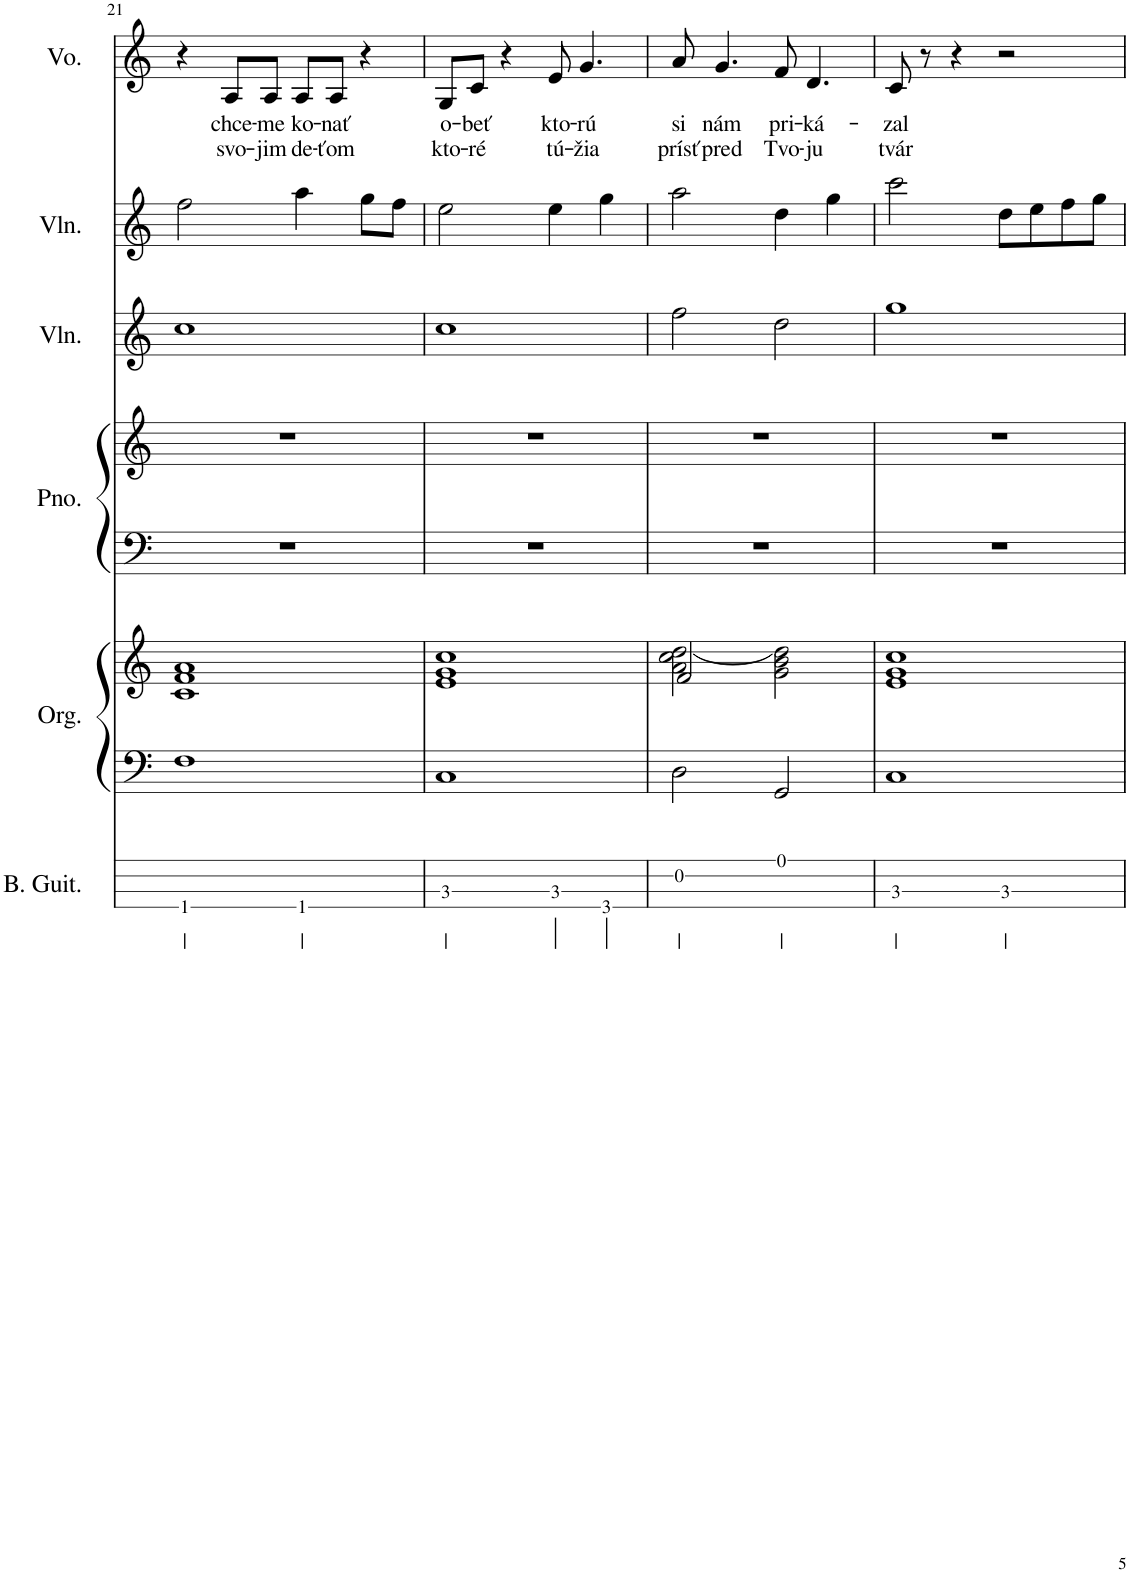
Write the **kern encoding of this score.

**kern	**kern	**kern	**kern	**kern	**kern	**kern	**kern	**kern	**text	**text
*part7	*part6	*part5	*part5	*part4	*part4	*part3	*part2	*part1	*part1	*part1
*staff9	*staff8	*staff7	*staff6	*staff5	*staff4	*staff3	*staff2	*staff1	*staff1	*staff1
*I"Bass Guitar	*I"Bass Guitar	*I"Organ	*	*I"Piano	*	*I"Violin	*I"Violin	*I"Voice	*	*
*I'B. Guit.	*I'B. Guit.	*I'Org.	*	*I'Pno.	*	*I'Vln.	*I'Vln.	*I'Vo.	*	*
!!LO:PB:g=z
*clefF4	*	*clefF4	*clefG2	*clefF4	*clefG2	*clefG2	*clefG2	*clefG2	*	*
*Trd7c12	*Trd7c12	*	*	*	*	*	*	*	*	*
*k[]	*k[]	*k[]	*k[]	*k[]	*k[]	*k[]	*k[]	*k[]	*	*
*M4/4	*M4/4	*M4/4	*M4/4	*M4/4	*M4/4	*M4/4	*M4/4	*M4/4	*	*
=21	=21	=21	=21	=21	=21	=21	=21	=21	=21	=21
2FF	2FF\	1F	1c 1f 1a	1r	1r	1cc	2ff\	4r	.	.
!	!	!	!	!	!	!	!	!	!LO:LY:b	!LO:LY:b
.	.	.	.	.	.	.	.	8A/L	chce-	svo-
!	!	!	!	!	!	!	!	!	!LO:LY:b	!LO:LY:b
.	.	.	.	.	.	.	.	8A/J	-me	-jim
!	!	!	!	!	!	!	!	!	!LO:LY:b	!LO:LY:b
2FF	2FF\	.	.	.	.	.	4aa\	8A/L	ko-	de-
!	!	!	!	!	!	!	!	!	!LO:LY:b	!LO:LY:b
.	.	.	.	.	.	.	.	8A/J	-nať	-ťom
.	.	.	.	.	.	.	8gg\L	4r	.	.
.	.	.	.	.	.	.	8ff\J	.	.	.
=22	=22	=22	=22	=22	=22	=22	=22	=22	=22	=22
!	!	!	!	!	!	!	!	!	!LO:LY:b	!LO:LY:b
2C	2C\	1C	1e 1g 1cc	1r	1r	1cc	2ee\	8G/L	o-	kto-
!	!	!	!	!	!	!	!	!	!LO:LY:b	!LO:LY:b
.	.	.	.	.	.	.	.	8c/J	-beť	-ré
.	.	.	.	.	.	.	.	4r	.	.
!	!	!	!	!	!	!	!	!	!LO:LY:b	!LO:LY:b
4C	4C\	.	.	.	.	.	4ee\	8e/	kto-	tú-
!	!	!	!	!	!	!	!	!	!LO:LY:b	!LO:LY:b
.	.	.	.	.	.	.	.	4.g/	-rú	-žia
4GG	4GG\	.	.	.	.	.	4gg\	.	.	.
=23	=23	=23	=23	=23	=23	=23	=23	=23	=23	=23
*	*	*	*^	*	*	*	*	*	*	*
!	!	!	!	!	!	!	!	!	!	!LO:LY:b	!LO:LY:b
2D	2D\	2D\	2f/	2a\ 2cc\ [2dd\	1r	1r	2ff\	2aa\	8a/	si	prísť
!	!	!	!	!	!	!	!	!	!	!LO:LY:b	!LO:LY:b
.	.	.	.	.	.	.	.	.	4.g/	nám	pred
!	!	!	!	!	!	!	!	!	!	!LO:LY:b	!LO:LY:b
2G	2G\	2GG/	2g\ 2b\ 2dd\]	2ryy	.	.	2dd\	4dd\	8f/	pri-	Tvo-
!	!	!	!	!	!	!	!	!	!	!LO:LY:b	!LO:LY:b
.	.	.	.	.	.	.	.	.	4.d/	-ká-	-ju
.	.	.	.	.	.	.	.	4gg\	.	.	.
=24	=24	=24	=24	=24	=24	=24	=24	=24	=24	=24	=24
!	!	!	!	!	!	!	!	!	!	!LO:LY:b	!LO:LY:b
2C	2C\	1C	1g	1e 1cc	1r	1r	1gg	2ccc\	8c/	-zal	tvár
.	.	.	.	.	.	.	.	.	8r	.	.
.	.	.	.	.	.	.	.	.	4r	.	.
2C	2C\	.	.	.	.	.	.	8dd\L	2r	.	.
.	.	.	.	.	.	.	.	8ee\	.	.	.
.	.	.	.	.	.	.	.	8ff\	.	.	.
.	.	.	.	.	.	.	.	8gg\J	.	.	.
*	*	*	*v	*v	*	*	*	*	*	*	*
=	=	=	=	=	=	=	=	=	=	=
*-	*-	*-	*-	*-	*-	*-	*-	*-	*-	*-
